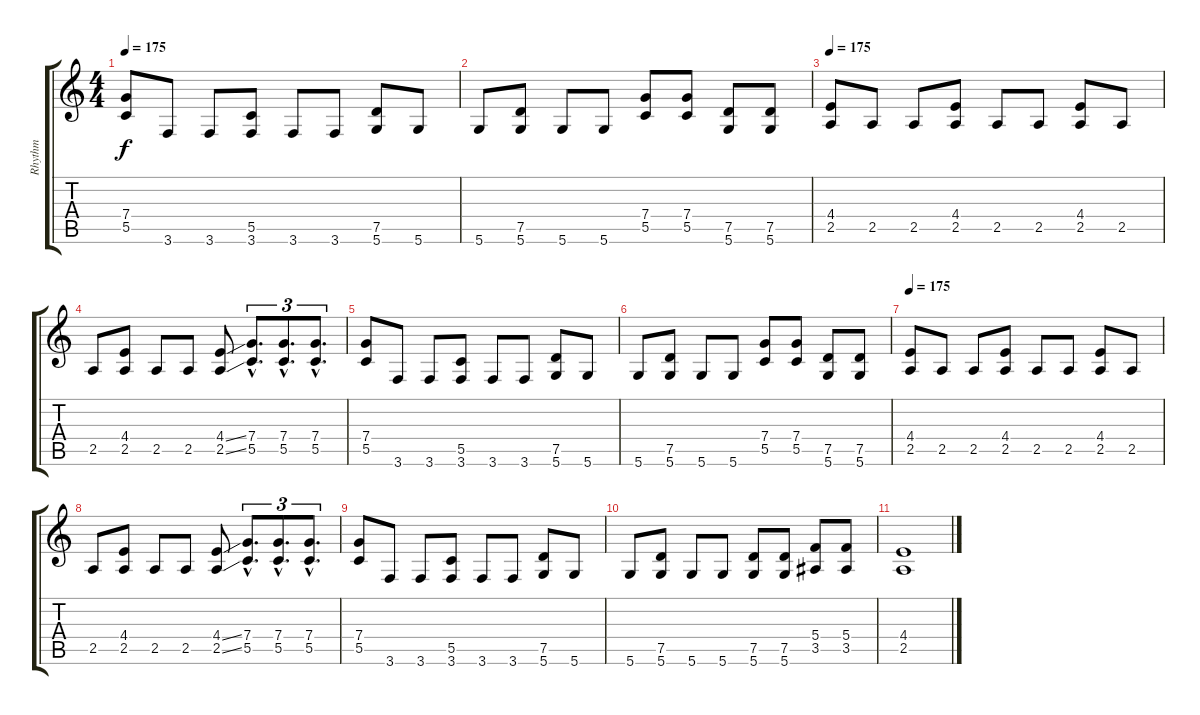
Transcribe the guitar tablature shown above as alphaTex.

\track ("Rhythm" "Rhythm") {instrument distortionguitar}
\staff {score tabs}
\tuning (D4 A3 F3 C3 G2 D2) {hide}
\ts (4 4)
\tempo 175
\clef g2
\ks c
(7.4 5.5).8{dy f} 3.6.8 3.6.8 (5.5 3.6).8 3.6.8 3.6.8 (7.5 5.6).8 5.6.8 |
5.6.8 (7.5 5.6).8 5.6.8 5.6.8 (7.4 5.5).8 (7.4 5.5).8 (7.5 5.6).8 (7.5 5.6).8 |
\tempo 175
(4.4 2.5).8{instrument overdrivenguitar} 2.5.8 2.5.8 (4.4 2.5).8 2.5.8 2.5.8 (4.4 2.5).8 2.5.8 |
2.5.8 (4.4 2.5).8 2.5.8 2.5.8 (4.4{ss} 2.5{ss}).8 (7.4{hac} 5.5{hac}).8{d tu (3 2)} (7.4{hac} 5.5{hac}).8{d tu (3 2)} (7.4{hac} 5.5{hac}).8{d tu (3 2)} |
(7.4 5.5).8 3.6.8 3.6.8 (5.5 3.6).8 3.6.8 3.6.8 (7.5 5.6).8 5.6.8 |
5.6.8 (7.5 5.6).8 5.6.8 5.6.8 (7.4 5.5).8 (7.4 5.5).8 (7.5 5.6).8 (7.5 5.6).8 |
\tempo 175
(4.4 2.5).8{instrument overdrivenguitar} 2.5.8 2.5.8 (4.4 2.5).8 2.5.8 2.5.8 (4.4 2.5).8 2.5.8 |
2.5.8 (4.4 2.5).8 2.5.8 2.5.8 (4.4{ss} 2.5{ss}).8 (7.4{hac} 5.5{hac}).8{d tu (3 2)} (7.4{hac} 5.5{hac}).8{d tu (3 2)} (7.4{hac} 5.5{hac}).8{d tu (3 2)} |
(7.4 5.5).8 3.6.8 3.6.8 (5.5 3.6).8 3.6.8 3.6.8 (7.5 5.6).8 5.6.8 |
5.6.8 (7.5 5.6).8 5.6.8 5.6.8 (7.5 5.6).8 (7.5 5.6).8 (5.4 3.5).8 (5.4 3.5).8 |
(4.4 2.5).1
